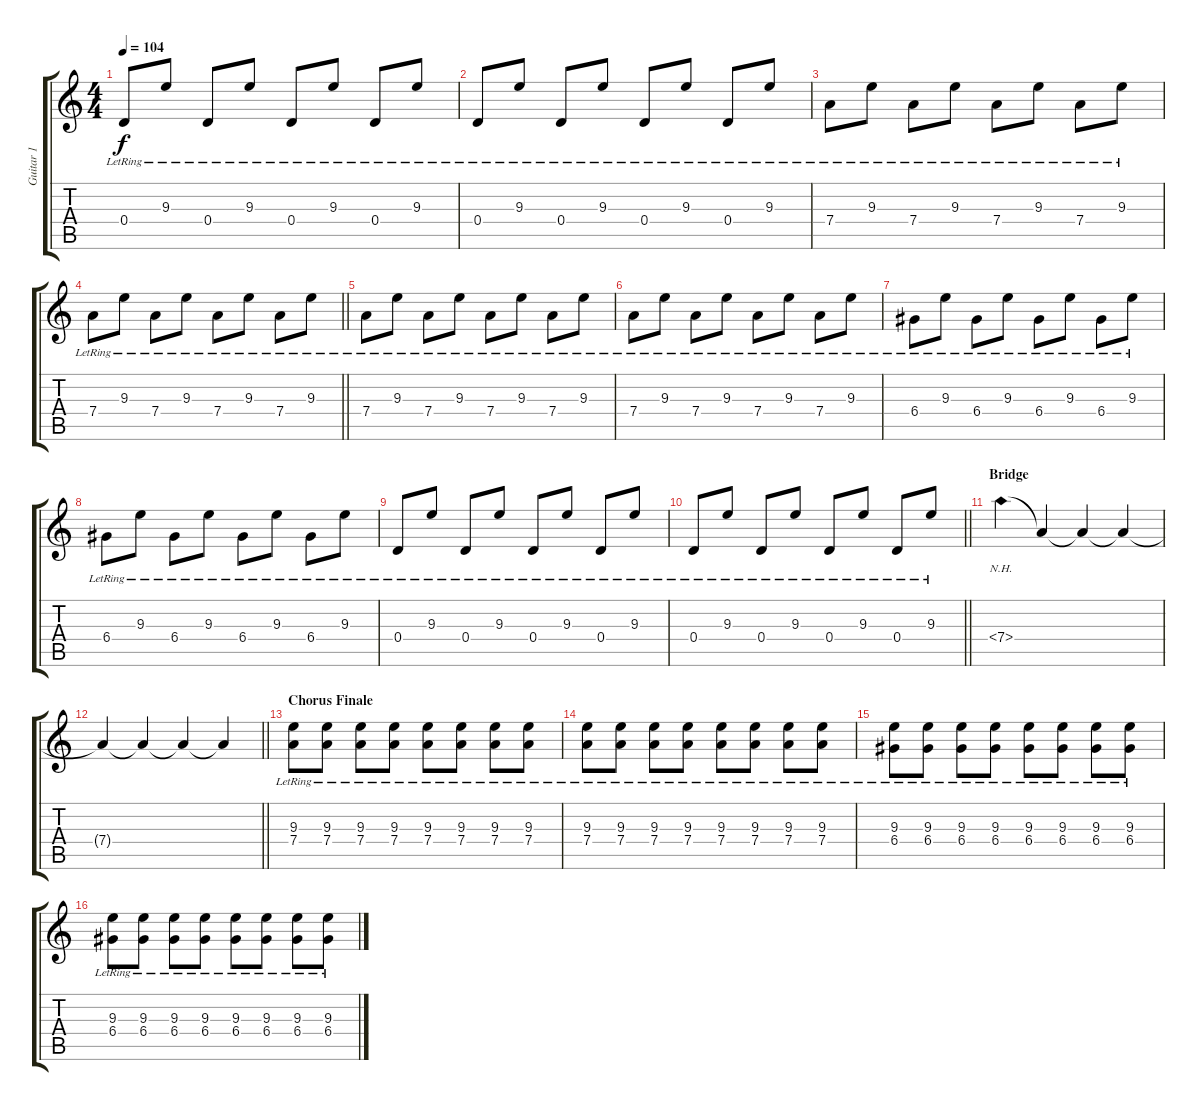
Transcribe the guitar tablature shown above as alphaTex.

\track ("Guitar 1" "Guitar 1") {instrument electricguitarclean}
\staff {score tabs}
\tuning (E4 B3 G3 D3 A2 E2) {hide}
\ts (4 4)
\tempo 104
\clef g2
\ks c
0.4{lr}.8{dy f} 9.3{lr}.8 0.4{lr}.8 9.3{lr}.8 0.4{lr}.8 9.3{lr}.8 0.4{lr}.8 9.3{lr}.8 |
0.4{lr}.8 9.3{lr}.8 0.4{lr}.8 9.3{lr}.8 0.4{lr}.8 9.3{lr}.8 0.4{lr}.8 9.3{lr}.8 |
7.4{lr}.8 9.3{lr}.8 7.4{lr}.8 9.3{lr}.8 7.4{lr}.8 9.3{lr}.8 7.4{lr}.8 9.3{lr}.8 |
\barLineRight lightlight
7.4{lr}.8 9.3{lr}.8 7.4{lr}.8 9.3{lr}.8 7.4{lr}.8 9.3{lr}.8 7.4{lr}.8 9.3{lr}.8 |
7.4{lr}.8 9.3{lr}.8 7.4{lr}.8 9.3{lr}.8 7.4{lr}.8 9.3{lr}.8 7.4{lr}.8 9.3{lr}.8 |
7.4{lr}.8 9.3{lr}.8 7.4{lr}.8 9.3{lr}.8 7.4{lr}.8 9.3{lr}.8 7.4{lr}.8 9.3{lr}.8 |
6.4{lr}.8 9.3{lr}.8 6.4{lr}.8 9.3{lr}.8 6.4{lr}.8 9.3{lr}.8 6.4{lr}.8 9.3{lr}.8 |
6.4{lr}.8 9.3{lr}.8 6.4{lr}.8 9.3{lr}.8 6.4{lr}.8 9.3{lr}.8 6.4{lr}.8 9.3{lr}.8 |
0.4{lr}.8 9.3{lr}.8 0.4{lr}.8 9.3{lr}.8 0.4{lr}.8 9.3{lr}.8 0.4{lr}.8 9.3{lr}.8 |
\barLineRight lightlight
0.4{lr}.8 9.3{lr}.8 0.4{lr}.8 9.3{lr}.8 0.4{lr}.8 9.3{lr}.8 0.4{lr}.8 9.3{lr}.8 |
\section ("" "Bridge")
7.4{nh}.4 7.4{t}.4 7.4{t}.4 7.4{t}.4 |
\barLineRight lightlight
7.4{t}.4 7.4{t}.4 7.4{t}.4 7.4{t}.4 |
\section ("" "Chorus Finale")
(9.3 7.4{lr}).8 (9.3{lr} 7.4).8 (9.3 7.4{lr}).8 (9.3{lr} 7.4).8 (9.3 7.4{lr}).8 (9.3{lr} 7.4).8 (9.3 7.4{lr}).8 (9.3{lr} 7.4).8 |
(9.3 7.4{lr}).8 (9.3{lr} 7.4).8 (9.3 7.4{lr}).8 (9.3{lr} 7.4).8 (9.3 7.4{lr}).8 (9.3{lr} 7.4).8 (9.3 7.4{lr}).8 (9.3{lr} 7.4).8 |
(9.3 6.4{lr}).8 (9.3{lr} 6.4).8 (9.3 6.4{lr}).8 (9.3{lr} 6.4).8 (9.3 6.4{lr}).8 (9.3{lr} 6.4).8 (9.3 6.4{lr}).8 (9.3{lr} 6.4).8 |
(9.3 6.4{lr}).8 (9.3{lr} 6.4).8 (9.3 6.4{lr}).8 (9.3{lr} 6.4).8 (9.3 6.4{lr}).8 (9.3{lr} 6.4).8 (9.3 6.4{lr}).8 (9.3{lr} 6.4).8
